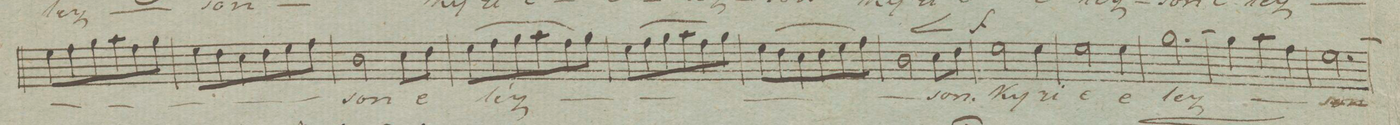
**kern	**text	**dynam
*I"Soprano Solo.	*	*
*clefC1	*	*
*k[]	*	*
*M3/4	*	*
8cc\L	.	.
8dd\	.	.
8ee\	.	.
8ff\	.	.
8dd\	.	.
8ee\J	.	.
=101	=101	=101
8cc\L	.	.
8b\	.	.
8a\	.	.
8b\	.	.
8cc\	.	.
8dd\J	.	.
=102	=102	=102
2g\	-son	.
8a\L	e-	.
8b\J	.	.
=103	=103	=103
(8cc\L	.	.
8dd\	-ley-	.
8ee\	.	.
8ff\	.	.
8dd\)	.	.
8ee\J	.	.
=104	=104	=104
8cc\L	.	.
(8dd\	.	.
8ee\	.	.
8ff\	.	.
8dd\)	.	.
8ee\J	.	.
=105	=105	=105
(8cc\L	.	.
8b\	.	.
8a\	.	.
8b\	.	.
8cc\	.	.
8dd\J)	.	.
=106	=106	=106
2g\	.	<
8a\L	-son.	.
8b\J	.	[
=107	=107	=107
2cc\	Ky-	f
4cc\	-ri-	.
=108	=108	=108
2cc\	-e	.
4cc\	e-	.
=109	=109	=109
[2.ee\	-ley-	.
=110	=110	=110
4ee\]	.	.
4ff\	.	.
4dd\	.	.
=111	=111	=111
[2.cc\	.	.
=112	=112	=112
*-	*-	*-
